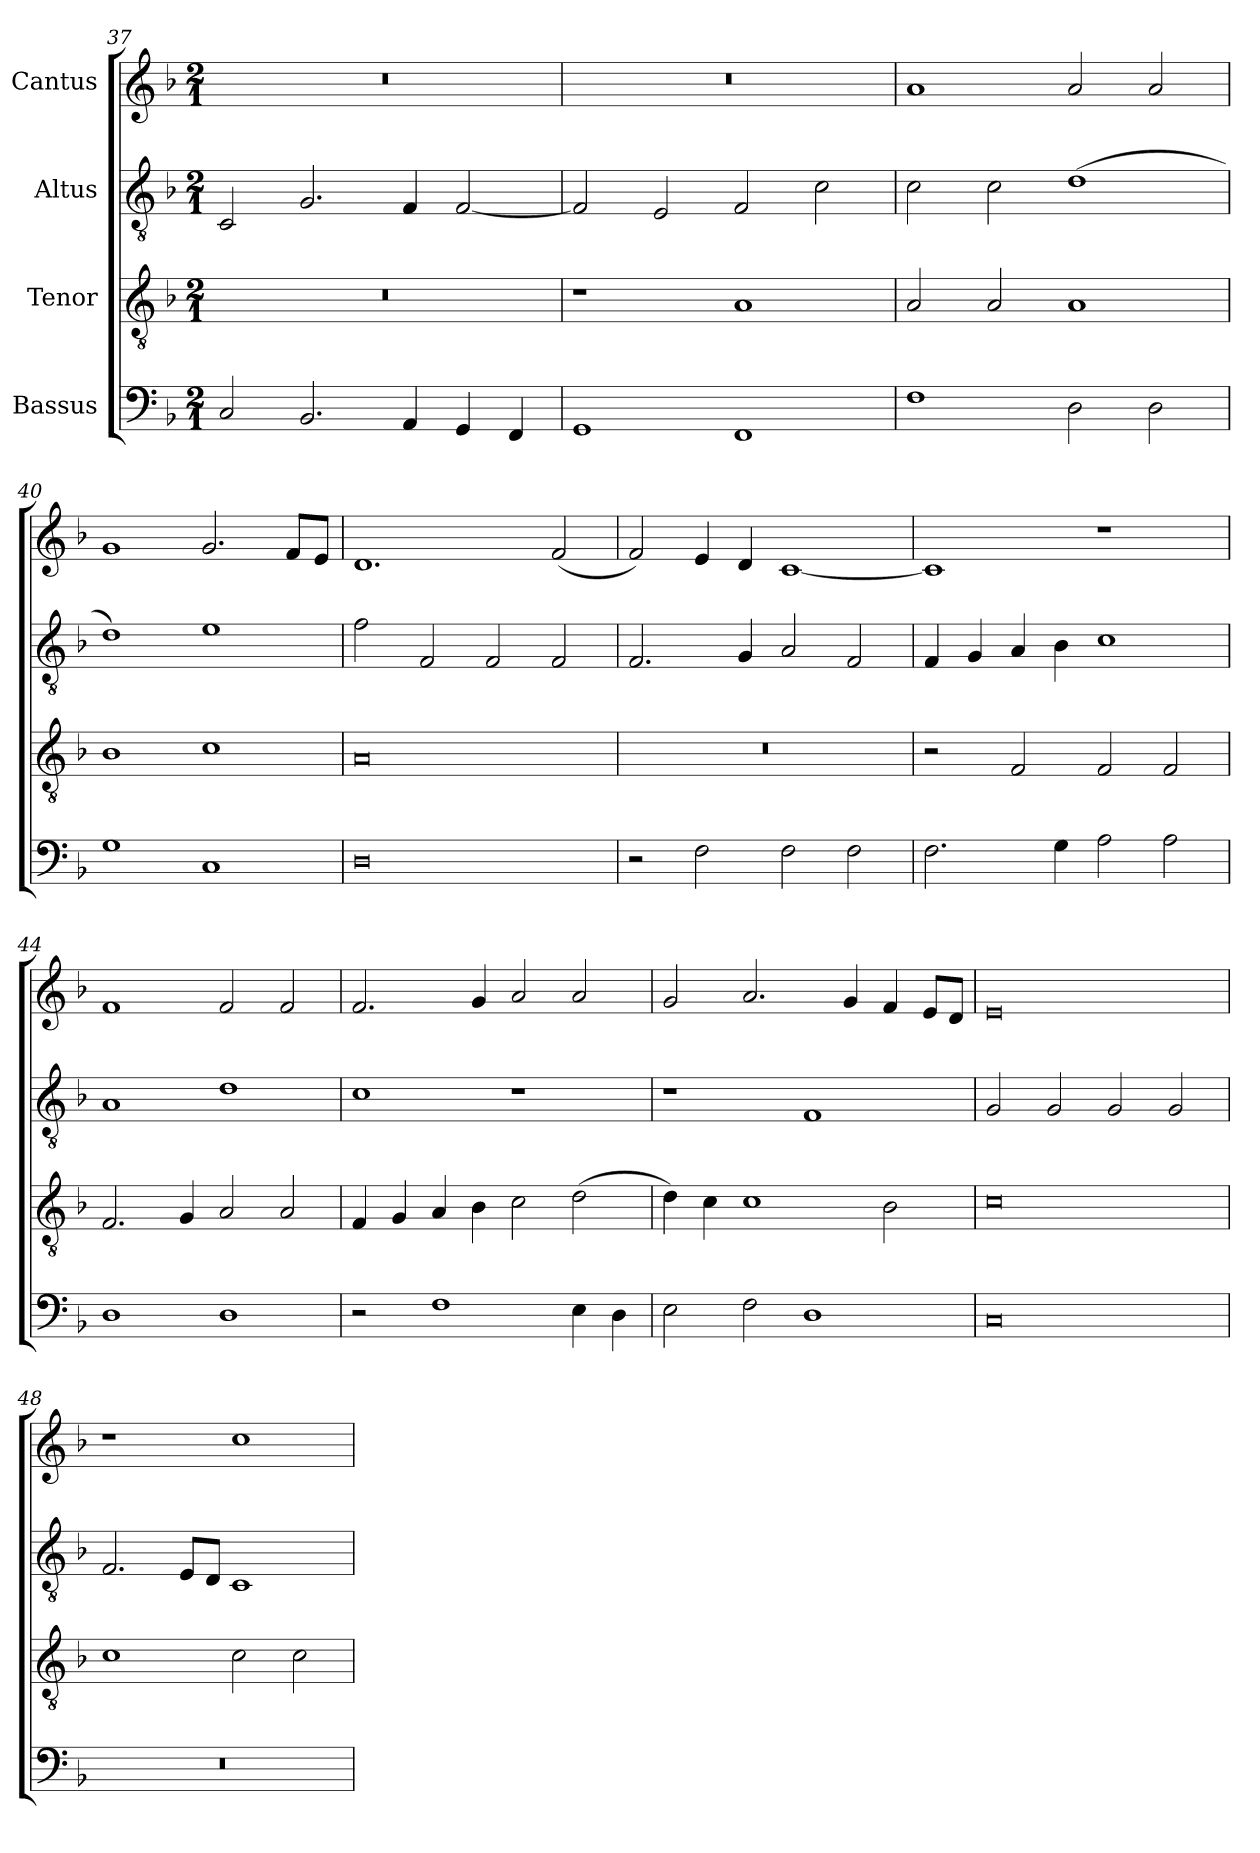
**kern	**kern	**kern	**kern
*part4	*part3	*part2	*part1
*staff4	*staff3	*staff2	*staff1
*I"Bassus	*I"Tenor	*I"Altus	*I"Cantus
!!LO:LB:g=z
*clefF4	*clefGv2	*clefGv2	*clefG2
*	*ITrd7c12	*ITrd7c12	*
*k[b-]	*k[b-]	*k[b-]	*k[b-]
*F:	*F:	*F:	*F:
*M2/1	*M2/1	*M2/1	*M2/1
=37	=37	=37	=37
!	!LO:N:vis=1	!	!LO:N:vis=1
2Ci/	0r	2CCi/	0r
2.BB-i/	.	2.GGi/	.
4AAi/	.	4FFi/	.
4GGi/	.	[<2FFi/	.
4FFi/	.	.	.
=38	=38	=38	=38
!	!	!	!LO:N:vis=1
1GGi	1r	2FFi/]	0r
.	.	2EEi/	.
1FFi	1AAi	2FFi/	.
.	.	2Ci\	.
=39	=39	=39	=39
1Fi	2AAi/	2Ci\	1ai
.	2AAi/	2Ci\	.
2Di\	1AAi	(1Di	2ai/
2Di\	.	.	2ai/
=40	=40	=40	=40
1Gi	1BB-i	1Di)	1gi
1Ci	1Ci	1Ei	2.gi/
.	.	.	8fi/L
.	.	.	8ei/J
=41	=41	=41	=41
0Di	0AAi	2Fi\	1.di
.	.	2FFi/	.
.	.	2FFi/	.
.	.	2FFi/	(2fi/
!!LO:LB:g=z
=42	=42	=42	=42
!	!LO:N:vis=1	!	!
2r	0r	2.FFi/	2fi/)
2Fi\	.	.	4ei/
.	.	4GGi/	4di/
2Fi\	.	2AAi/	[<1ci
2Fi\	.	2FFi/	.
=43	=43	=43	=43
2.Fi\	2r	4FFi/	1ci]
.	.	4GGi/	.
.	2FFi/	4AAi/	.
4Gi\	.	4BB-i\	.
2Ai\	2FFi/	1Ci	1r
2Ai\	2FFi/	.	.
=44	=44	=44	=44
1Di	2.FFi/	1AAi	1fi
.	4GGi/	.	.
1Di	2AAi/	1Di	2fi/
.	2AAi/	.	2fi/
=45	=45	=45	=45
2r	4FFi/	1Ci	2.fi/
.	4GGi/	.	.
1Fi	4AAi/	.	.
.	4BB-i\	.	4gi/
.	2Ci\	1r	2ai/
4Ei\	(2Di\	.	2ai/
4Di\	.	.	.
=46	=46	=46	=46
2Ei\	4Di\)	1r	2gi/
.	4Ci\	.	.
2Fi\	1Ci	.	2.ai/
1Di	.	1FFi	.
.	.	.	4gi/
.	2BB-i\	.	4fi/
.	.	.	8ei/L
.	.	.	8di/J
!!LO:LB:g=z
=47	=47	=47	=47
0Ci	0Ci	2GGi/	0ei
.	.	2GGi/	.
.	.	2GGi/	.
.	.	2GGi/	.
=48	=48	=48	=48
!LO:N:vis=1	!	!	!
0r	1Ci	2.FFi/	1r
.	.	8EEi/L	.
.	.	8DDi/J	.
.	2Ci\	1CCi	1cci
.	2Ci\	.	.
=	=	=	=
*-	*-	*-	*-
